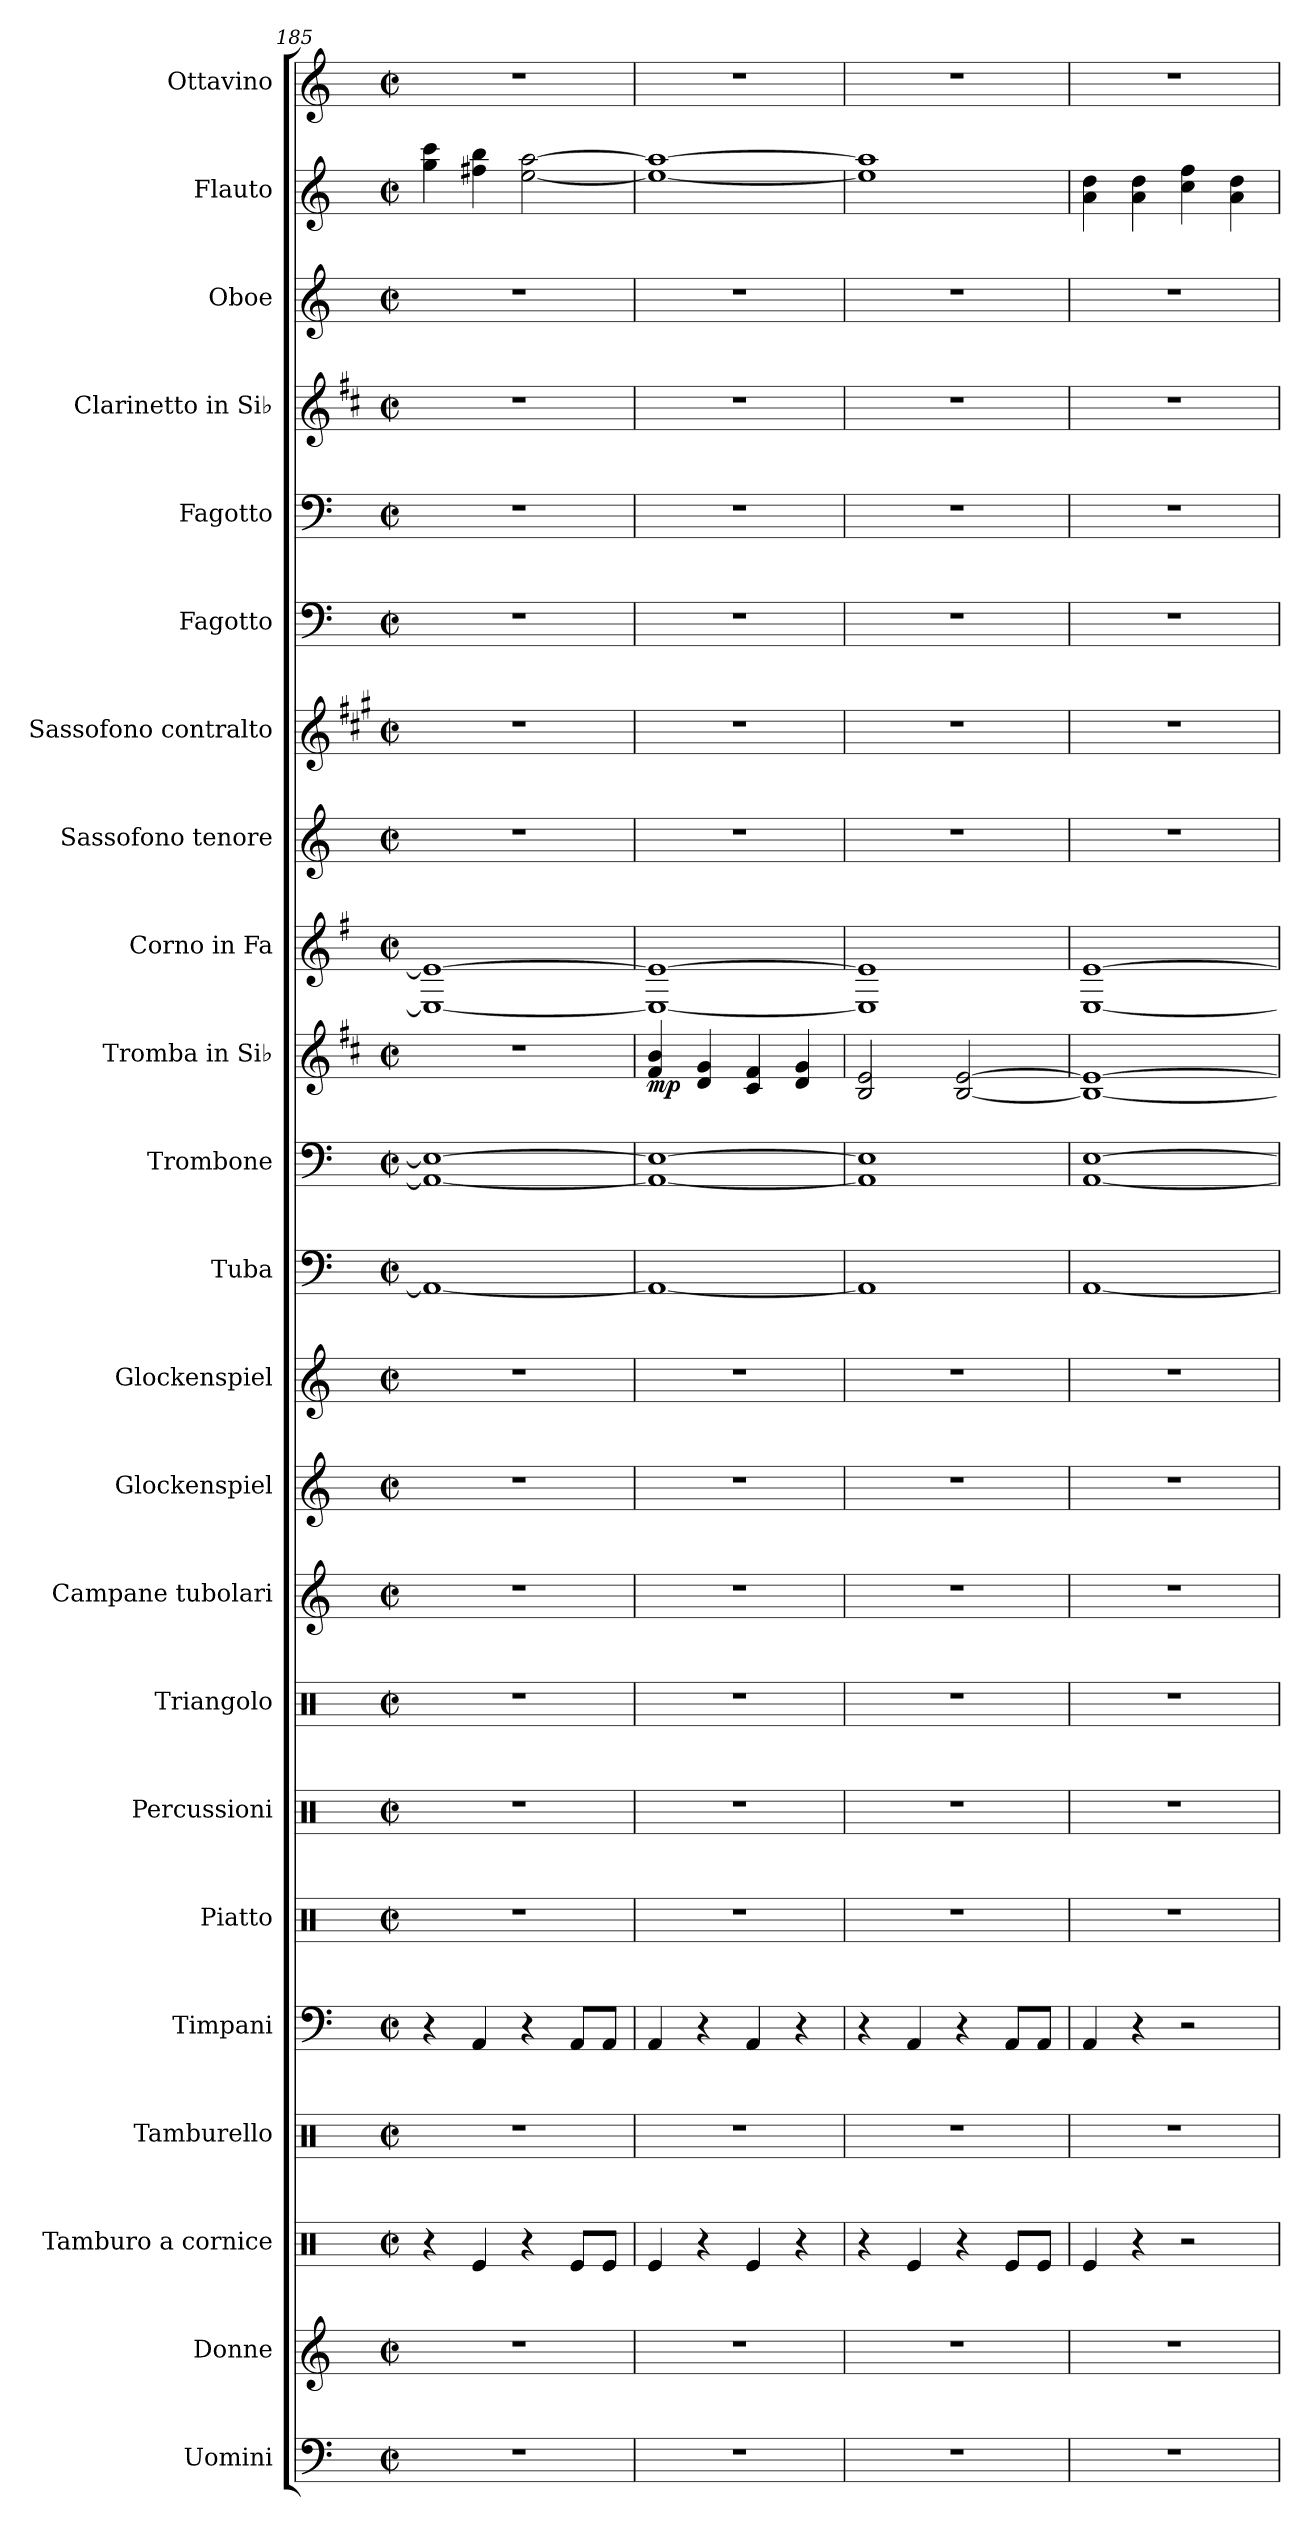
**kern	**kern	**kern	**kern	**kern	**kern	**kern	**kern	**kern	**kern	**kern	**kern	**kern	**kern	**dynam	**kern	**kern	**kern	**kern	**kern	**kern	**kern	**kern	**kern
*part23	*part22	*part21	*part20	*part19	*part18	*part17	*part16	*part15	*part14	*part13	*part12	*part11	*part10	*part10	*part9	*part8	*part7	*part6	*part5	*part4	*part3	*part2	*part1
*staff23	*staff22	*staff21	*staff20	*staff19	*staff18	*staff17	*staff16	*staff15	*staff14	*staff13	*staff12	*staff11	*staff10	*staff10	*staff9	*staff8	*staff7	*staff6	*staff5	*staff4	*staff3	*staff2	*staff1
*I"Uomini	*I"Donne	*I"Tamburo a cornice	*I"Tamburello	*I"Timpani	*I"Piatto	*I"Percussioni	*I"Triangolo	*I"Campane tubolari	*I"Glockenspiel	*I"Glockenspiel	*I"Tuba	*I"Trombone	*I"Tromba in Si♭	*	*I"Corno in Fa	*I"Sassofono tenore	*I"Sassofono contralto	*I"Fagotto	*I"Fagotto	*I"Clarinetto in Si♭	*I"Oboe	*I"Flauto	*I"Ottavino
*I'U.	*I'D.	*	*I'Tamb.	*I'Timp.	*	*I'Perc.	*I'Triang.	*I'Camp.	*I'Glock.	*I'Glock.	*I'Tba.	*I'Trb.	*I'Tr. Si♭	*	*I'Cor. Fa	*	*	*I'Fag.	*I'Fag.	*I'Cl. Si♭	*I'Ob.	*I'Fl.	*I'Ott.
*clefF4	*clefG2	*clefX	*clefX	*clefF4	*clefX	*clefX	*clefX	*clefG2	*clefG2	*clefG2	*clefF4	*clefF4	*clefG2	*	*clefG2	*clefG2	*clefG2	*clefF4	*clefF4	*clefG2	*clefG2	*clefG2	*clefG2
*	*	*	*	*	*	*	*	*	*ITrd-14c-24	*ITrd-14c-24	*	*	*ITrd1c2	*	*ITrd4c7	*ITrd8c14	*ITrd5c9	*	*	*ITrd1c2	*	*	*ITrd-7c-12
*k[]	*k[]	*k[]	*k[]	*k[]	*k[]	*k[]	*k[]	*k[]	*k[]	*k[]	*k[]	*k[]	*k[]	*	*k[]	*k[]	*k[]	*k[]	*k[]	*k[]	*k[]	*k[]	*k[]
*M2/2	*M2/2	*M2/2	*M2/2	*M2/2	*M2/2	*M2/2	*M2/2	*M2/2	*M2/2	*M2/2	*M2/2	*M2/2	*M2/2	*	*M2/2	*M2/2	*M2/2	*M2/2	*M2/2	*M2/2	*M2/2	*M2/2	*M2/2
*met(c|)	*met(c|)	*met(c|)	*met(c|)	*met(c|)	*met(c|)	*met(c|)	*met(c|)	*met(c|)	*met(c|)	*met(c|)	*met(c|)	*met(c|)	*met(c|)	*	*met(c|)	*met(c|)	*met(c|)	*met(c|)	*met(c|)	*met(c|)	*met(c|)	*met(c|)	*met(c|)
=185	=185	=185	=185	=185	=185	=185	=185	=185	=185	=185	=185	=185	=185	=185	=185	=185	=185	=185	=185	=185	=185	=185	=185
1r	1r	4r	1r	4r	1r	1r	1r	1r	1r	1r	1AA_	1AA_ 1E_	1r	.	1AA_ 1A_	1r	1r	1r	1r	1r	1r	4gg\ 4ccc\	1r
.	.	4Re/	.	4AA/	.	.	.	.	.	.	.	.	.	.	.	.	.	.	.	.	.	4ff#X\ 4bb\	.
.	.	4r	.	4r	.	.	.	.	.	.	.	.	.	.	.	.	.	.	.	.	.	[2ee\ [2aa\	.
.	.	8Re/L	.	8AA/L	.	.	.	.	.	.	.	.	.	.	.	.	.	.	.	.	.	.	.
.	.	8Re/J	.	8AA/J	.	.	.	.	.	.	.	.	.	.	.	.	.	.	.	.	.	.	.
=186	=186	=186	=186	=186	=186	=186	=186	=186	=186	=186	=186	=186	=186	=186	=186	=186	=186	=186	=186	=186	=186	=186	=186
!	!	!	!	!	!	!	!	!	!	!	!	!	!	!LO:DY:b	!	!	!	!	!	!	!	!	!
1r	1r	4Re/	1r	4AA/	1r	1r	1r	1r	1r	1r	1AA_	1AA_ 1E_	4e/ 4a/	mp	1AA_ 1A_	1r	1r	1r	1r	1r	1r	1ee_ 1aa_	1r
.	.	4r	.	4r	.	.	.	.	.	.	.	.	4c/ 4f/	.	.	.	.	.	.	.	.	.	.
.	.	4Re/	.	4AA/	.	.	.	.	.	.	.	.	4B/ 4e/	.	.	.	.	.	.	.	.	.	.
.	.	4r	.	4r	.	.	.	.	.	.	.	.	4c/ 4f/	.	.	.	.	.	.	.	.	.	.
=187	=187	=187	=187	=187	=187	=187	=187	=187	=187	=187	=187	=187	=187	=187	=187	=187	=187	=187	=187	=187	=187	=187	=187
1r	1r	4r	1r	4r	1r	1r	1r	1r	1r	1r	1AA]	1AA] 1E]	2A/ 2d/	.	1AA] 1A]	1r	1r	1r	1r	1r	1r	1ee] 1aa]	1r
.	.	4Re/	.	4AA/	.	.	.	.	.	.	.	.	.	.	.	.	.	.	.	.	.	.	.
.	.	4r	.	4r	.	.	.	.	.	.	.	.	[2A/ [2d/	.	.	.	.	.	.	.	.	.	.
.	.	8Re/L	.	8AA/L	.	.	.	.	.	.	.	.	.	.	.	.	.	.	.	.	.	.	.
.	.	8Re/J	.	8AA/J	.	.	.	.	.	.	.	.	.	.	.	.	.	.	.	.	.	.	.
=188	=188	=188	=188	=188	=188	=188	=188	=188	=188	=188	=188	=188	=188	=188	=188	=188	=188	=188	=188	=188	=188	=188	=188
1r	1r	4Re/	1r	4AA/	1r	1r	1r	1r	1r	1r	[1AA	[1AA [1E	1A_ 1d_	.	[1AA [1A	1r	1r	1r	1r	1r	1r	4a\ 4dd\	1r
.	.	4r	.	4r	.	.	.	.	.	.	.	.	.	.	.	.	.	.	.	.	.	4a\ 4dd\	.
.	.	2r	.	2r	.	.	.	.	.	.	.	.	.	.	.	.	.	.	.	.	.	4cc\ 4ff\	.
.	.	.	.	.	.	.	.	.	.	.	.	.	.	.	.	.	.	.	.	.	.	4a\ 4dd\	.
=	=	=	=	=	=	=	=	=	=	=	=	=	=	=	=	=	=	=	=	=	=	=	=
*-	*-	*-	*-	*-	*-	*-	*-	*-	*-	*-	*-	*-	*-	*-	*-	*-	*-	*-	*-	*-	*-	*-	*-
